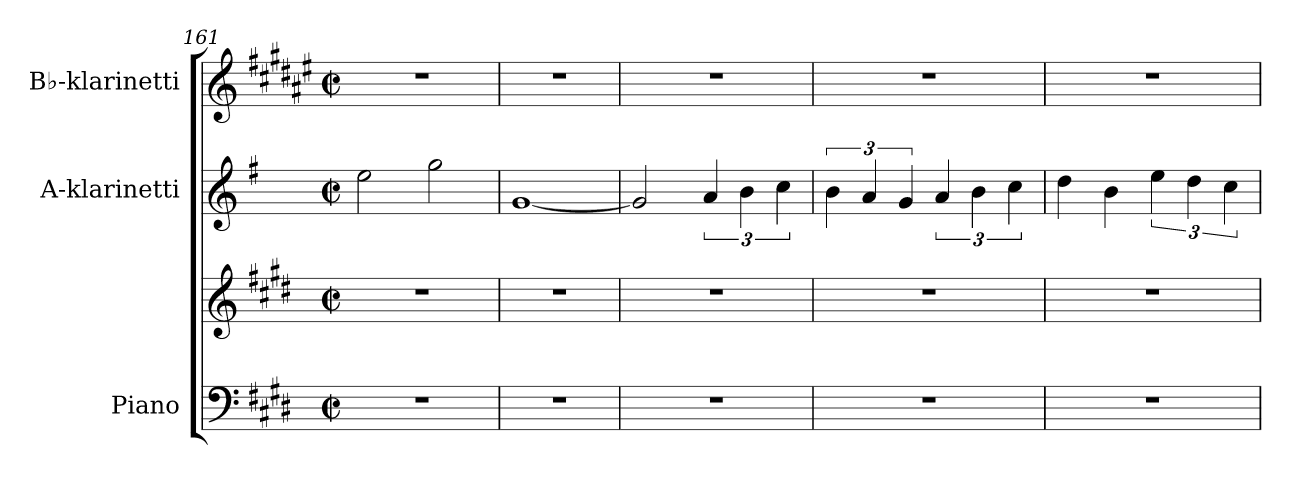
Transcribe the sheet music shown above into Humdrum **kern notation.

**kern	**kern	**kern	**kern
*part3	*part3	*part2	*part1
*staff4	*staff3	*staff2	*staff1
*I"Piano	*	*I"A-klarinetti	*I"B♭-klarinetti
*I'Pno.	*	*	*
*clefF4	*clefG2	*clefG2	*clefG2
*	*	*ITrd2c3	*ITrd1c2
*k[f#c#g#d#]	*k[f#c#g#d#]	*k[f#c#g#d#]	*k[f#c#g#d#]
*M2/2	*M2/2	*M2/2	*M2/2
*met(c|)	*met(c|)	*met(c|)	*met(c|)
*MM160	*MM160	*MM160	*MM160
=161	=161	=161	=161
1r	1r	2cc#\	1r
.	.	2ee\	.
=162	=162	=162	=162
1r	1r	[1e	1r
=163	=163	=163	=163
1r	1r	2e/]	1r
.	.	6f#/	.
.	.	6g#\	.
.	.	6a\	.
=164	=164	=164	=164
1r	1r	6g#\	1r
.	.	6f#/	.
.	.	6e/	.
.	.	6f#/	.
.	.	6g#\	.
.	.	6a\	.
=165	=165	=165	=165
1r	1r	4b\	1r
.	.	4g#\	.
.	.	6cc#\	.
.	.	6b\	.
.	.	6a\	.
=	=	=	=
*-	*-	*-	*-
